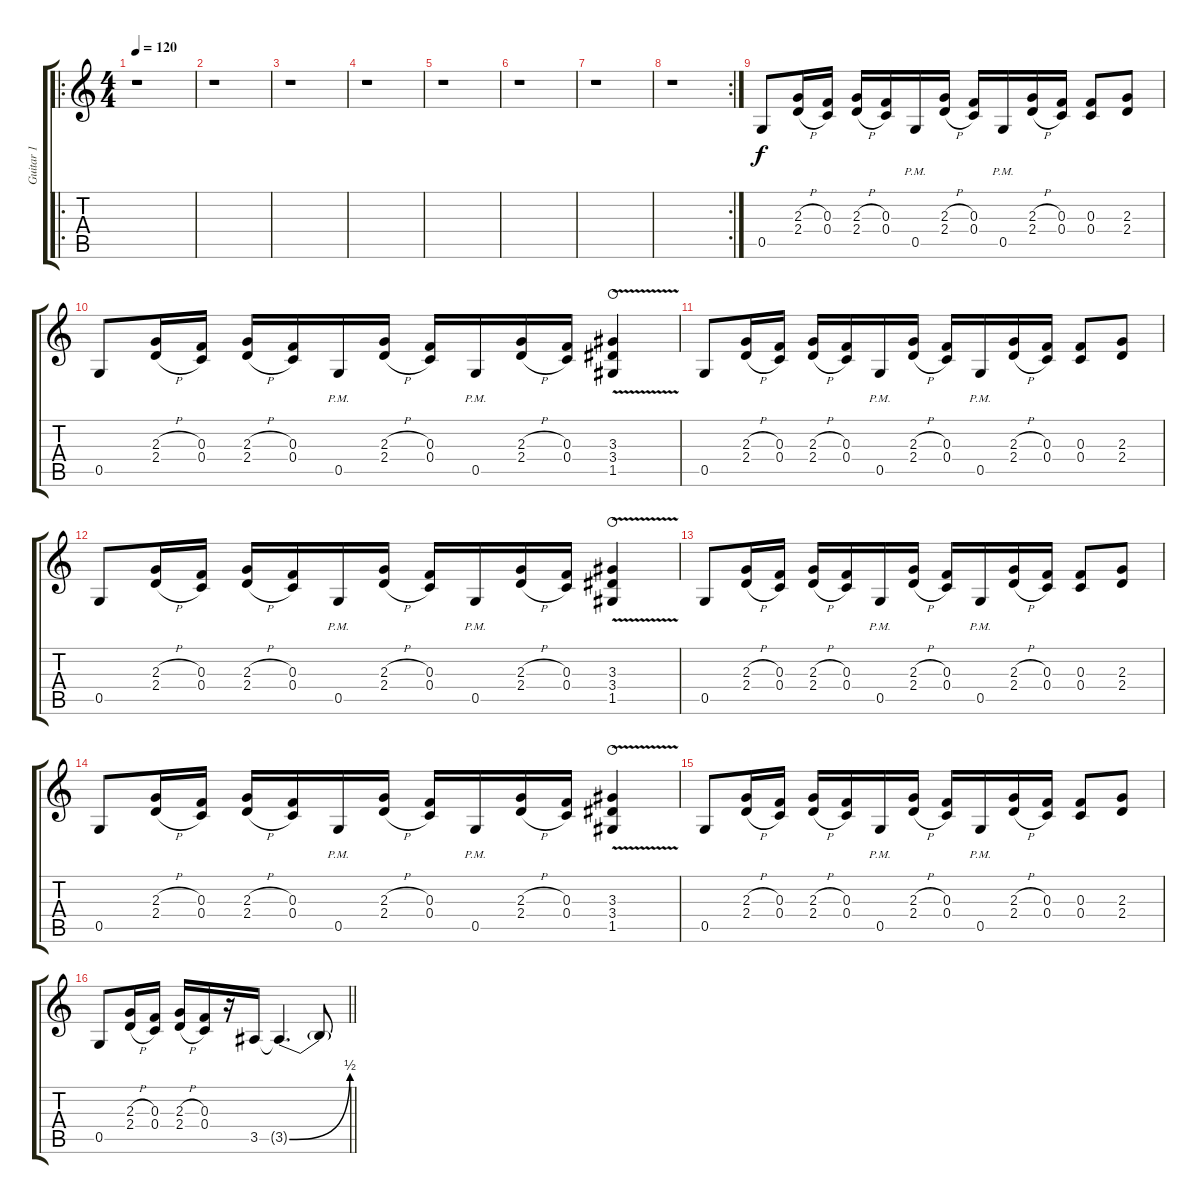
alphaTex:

\track ("Guitar 1" "Guitar 1") {instrument distortionguitar}
\staff {score tabs}
\tuning (D4 A3 F3 C3 G2 D2) {hide}
\ro
\ts (4 4)
\tempo 120
\clef g2
\ks c
r.1{dy f instrument distortionguitar} |
r.1 |
r.1 |
r.1 |
r.1 |
r.1 |
r.1 |
\rc 2
r.1 |
0.5.8 (2.3{h} 2.4{h}).16 (0.3 0.4).16 (2.3{h} 2.4{h}).16 (0.3 0.4).16 0.5{pm}.16 (2.3{h} 2.4{h}).16 (0.3 0.4).16 0.5{pm}.16 (2.3{h} 2.4{h}).16 (0.3 0.4).16 (0.3 0.4).8 (2.3 2.4).8 |
0.5.8 (2.3{h} 2.4{h}).16 (0.3 0.4).16 (2.3{h} 2.4{h}).16 (0.3 0.4).16 0.5{pm}.16 (2.3{h} 2.4{h}).16 (0.3 0.4).16 0.5{pm}.16 (2.3{h} 2.4{h}).16 (0.3 0.4).16 (3.3{v} 3.4{v} 1.5{v}).4{waho} |
0.5.8 (2.3{h} 2.4{h}).16 (0.3 0.4).16 (2.3{h} 2.4{h}).16 (0.3 0.4).16 0.5{pm}.16 (2.3{h} 2.4{h}).16 (0.3 0.4).16 0.5{pm}.16 (2.3{h} 2.4{h}).16 (0.3 0.4).16 (0.3 0.4).8 (2.3 2.4).8 |
0.5.8 (2.3{h} 2.4{h}).16 (0.3 0.4).16 (2.3{h} 2.4{h}).16 (0.3 0.4).16 0.5{pm}.16 (2.3{h} 2.4{h}).16 (0.3 0.4).16 0.5{pm}.16 (2.3{h} 2.4{h}).16 (0.3 0.4).16 (3.3{v} 3.4{v} 1.5{v}).4{waho} |
0.5.8 (2.3{h} 2.4{h}).16 (0.3 0.4).16 (2.3{h} 2.4{h}).16 (0.3 0.4).16 0.5{pm}.16 (2.3{h} 2.4{h}).16 (0.3 0.4).16 0.5{pm}.16 (2.3{h} 2.4{h}).16 (0.3 0.4).16 (0.3 0.4).8 (2.3 2.4).8 |
0.5.8 (2.3{h} 2.4{h}).16 (0.3 0.4).16 (2.3{h} 2.4{h}).16 (0.3 0.4).16 0.5{pm}.16 (2.3{h} 2.4{h}).16 (0.3 0.4).16 0.5{pm}.16 (2.3{h} 2.4{h}).16 (0.3 0.4).16 (3.3{v} 3.4{v} 1.5{v}).4{waho} |
0.5.8 (2.3{h} 2.4{h}).16 (0.3 0.4).16 (2.3{h} 2.4{h}).16 (0.3 0.4).16 0.5{pm}.16 (2.3{h} 2.4{h}).16 (0.3 0.4).16 0.5{pm}.16 (2.3{h} 2.4{h}).16 (0.3 0.4).16 (0.3 0.4).8 (2.3 2.4).8 |
\barLineRight lightlight
0.5.8 (2.3{h} 2.4{h}).16 (0.3 0.4).16 (2.3{h} 2.4{h}).16 (0.3 0.4).16 r.16 3.5.16 3.5{be (bend 0 0 60 2) t}.4{d} 3.5{t}.8
